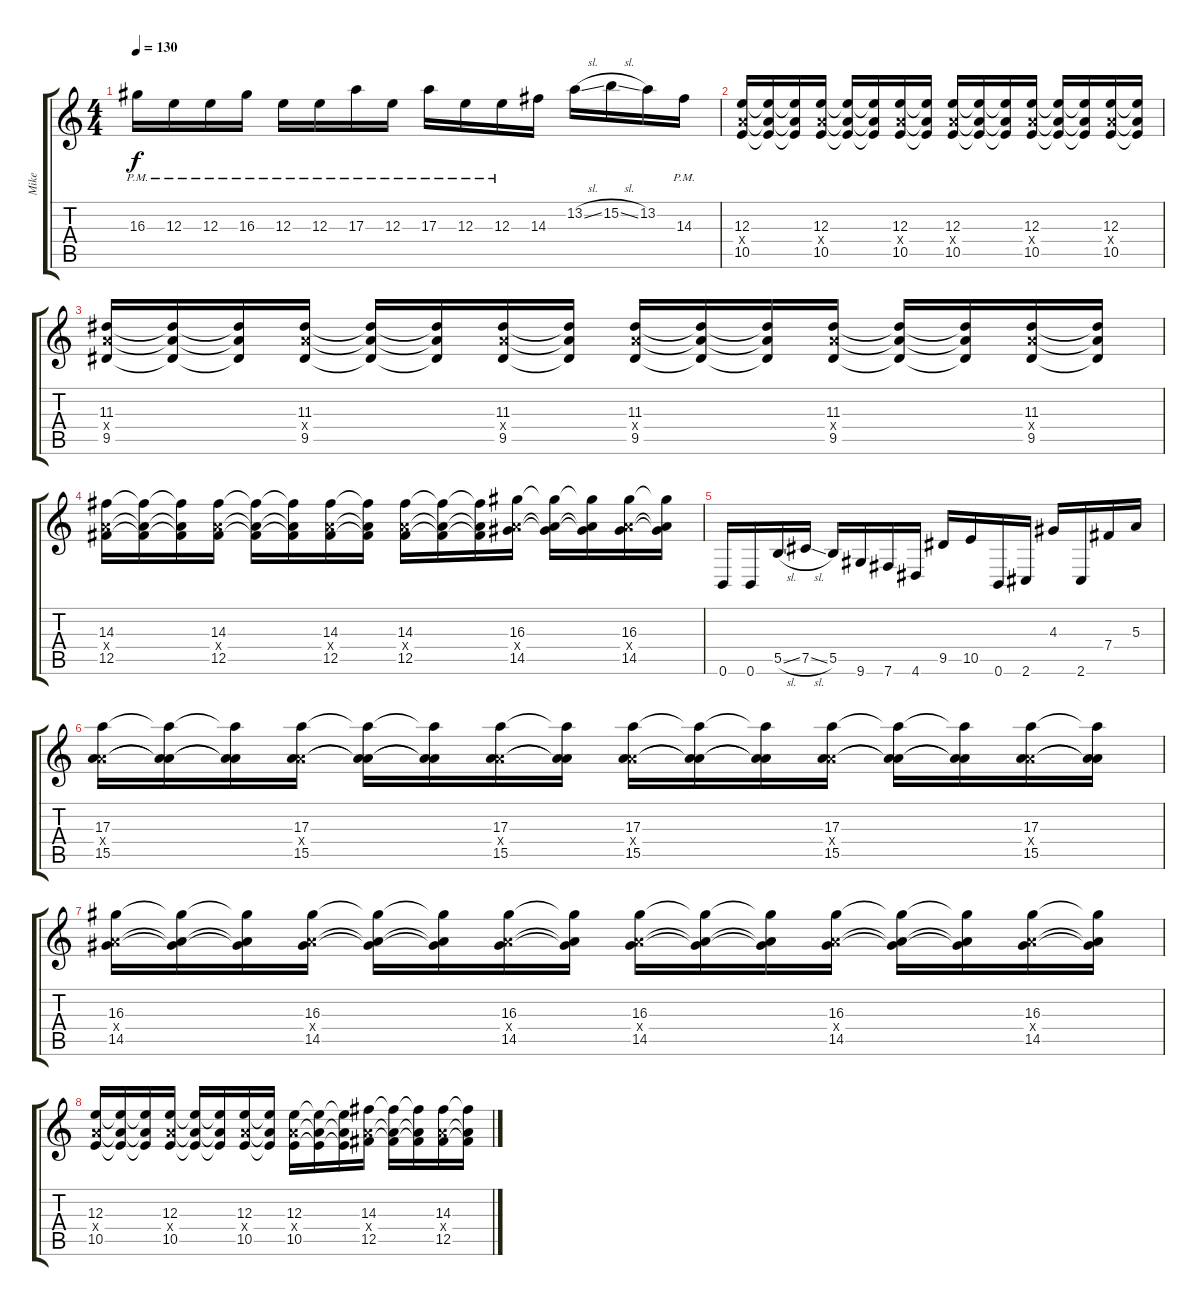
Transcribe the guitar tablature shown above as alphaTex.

\track ("Mike" "Mike") {instrument distortionguitar}
\staff {score tabs}
\tuning (Db4 Ab3 E3 B2 Gb2 B1) {hide}
\ts (4 4)
\tempo 130
\clef g2
\ks c
16.3{pm}.16{dy f} 12.3{pm}.16 12.3{pm}.16 16.3{pm}.16 12.3{pm}.16 12.3{pm}.16 17.3{pm}.16 12.3{pm}.16 17.3{pm}.16 12.3{pm}.16 12.3{pm}.16 14.3.16 13.2{sl}.16 15.2{sl}.16 13.2.16 14.3{pm}.16 |
(12.3 10.4{x} 10.5).16 (12.3{t} 10.4{t} 10.5{t}).16 (12.3{t} 10.4{t} 10.5{t}).16 (12.3 10.4{x} 10.5).16 (12.3{t} 10.4{t} 10.5{t}).16 (12.3{t} 10.4{t} 10.5{t}).16 (12.3 10.4{x} 10.5).16 (12.3{t} 10.4{t} 10.5{t}).16 (12.3 10.4{x} 10.5).16 (12.3{t} 10.4{t} 10.5{t}).16 (12.3{t} 10.4{t} 10.5{t}).16 (12.3 10.4{x} 10.5).16 (12.3{t} 10.4{t} 10.5{t}).16 (12.3{t} 10.4{t} 10.5{t}).16 (12.3 10.4{x} 10.5).16 (12.3{t} 10.4{t} 10.5{t}).16 |
(11.3 10.4{x} 9.5).16 (11.3{t} 10.4{t} 9.5{t}).16 (11.3{t} 10.4{t} 9.5{t}).16 (11.3 10.4{x} 9.5).16 (11.3{t} 10.4{t} 9.5{t}).16 (11.3{t} 10.4{t} 9.5{t}).16 (11.3 10.4{x} 9.5).16 (11.3{t} 10.4{t} 9.5{t}).16 (11.3 10.4{x} 9.5).16 (11.3{t} 10.4{t} 9.5{t}).16 (11.3{t} 10.4{t} 9.5{t}).16 (11.3 10.4{x} 9.5).16 (11.3{t} 10.4{t} 9.5{t}).16 (11.3{t} 10.4{t} 9.5{t}).16 (11.3 10.4{x} 9.5).16 (11.3{t} 10.4{t} 9.5{t}).16 |
(14.3 10.4{x} 12.5).16 (14.3{t} 10.4{t} 12.5{t}).16 (14.3{t} 10.4{t} 12.5{t}).16 (14.3 10.4{x} 12.5).16 (14.3{t} 10.4{t} 12.5{t}).16 (14.3{t} 10.4{t} 12.5{t}).16 (14.3 10.4{x} 12.5).16 (14.3{t} 10.4{t} 12.5{t}).16 (14.3 10.4{x} 12.5).16 (14.3{t} 10.4{t} 12.5{t}).16 (14.3{t} 10.4{t} 12.5{t}).16 (16.3 10.4{x} 14.5).16 (16.3{t} 10.4{t} 14.5{t}).16 (16.3{t} 10.4{t} 14.5{t}).16 (16.3 10.4{x} 14.5).16 (16.3{t} 10.4{t} 14.5{t}).16 |
0.6.16 0.6.16 5.5{sl}.16 7.5{sl}.16 5.5.16 9.6.16 7.6.16 4.6.16 9.5.16 10.5.16 0.6.16 2.6.16 4.3.16 2.6.16 7.4.16 5.3.16 |
(17.3 10.4{x} 15.5).16 (17.3{t} 10.4{t} 15.5{t}).16 (17.3{t} 10.4{t} 15.5{t}).16 (17.3 10.4{x} 15.5).16 (17.3{t} 10.4{t} 15.5{t}).16 (17.3{t} 10.4{t} 15.5{t}).16 (17.3 10.4{x} 15.5).16 (17.3{t} 10.4{t} 15.5{t}).16 (17.3 10.4{x} 15.5).16 (17.3{t} 10.4{t} 15.5{t}).16 (17.3{t} 10.4{t} 15.5{t}).16 (17.3 10.4{x} 15.5).16 (17.3{t} 10.4{t} 15.5{t}).16 (17.3{t} 10.4{t} 15.5{t}).16 (17.3 10.4{x} 15.5).16 (17.3{t} 10.4{t} 15.5{t}).16 |
(16.3 10.4{x} 14.5).16 (16.3{t} 10.4{t} 14.5{t}).16 (16.3{t} 10.4{t} 14.5{t}).16 (16.3 10.4{x} 14.5).16 (16.3{t} 10.4{t} 14.5{t}).16 (16.3{t} 10.4{t} 14.5{t}).16 (16.3 10.4{x} 14.5).16 (16.3{t} 10.4{t} 14.5{t}).16 (16.3 10.4{x} 14.5).16 (16.3{t} 10.4{t} 14.5{t}).16 (16.3{t} 10.4{t} 14.5{t}).16 (16.3 10.4{x} 14.5).16 (16.3{t} 10.4{t} 14.5{t}).16 (16.3{t} 10.4{t} 14.5{t}).16 (16.3 10.4{x} 14.5).16 (16.3{t} 10.4{t} 14.5{t}).16 |
(12.3 10.4{x} 10.5).16 (12.3{t} 10.4{t} 10.5{t}).16 (12.3{t} 10.4{t} 10.5{t}).16 (12.3 10.4{x} 10.5).16 (12.3{t} 10.4{t} 10.5{t}).16 (12.3{t} 10.4{t} 10.5{t}).16 (12.3 10.4{x} 10.5).16 (12.3{t} 10.4{t} 10.5{t}).16 (12.3 10.4{x} 10.5).16 (12.3{t} 10.4{t} 10.5{t}).16 (12.3{t} 10.4{t} 10.5{t}).16 (14.3 10.4{x} 12.5).16 (14.3{t} 10.4{t} 12.5{t}).16 (14.3{t} 10.4{t} 12.5{t}).16 (14.3 10.4{x} 12.5).16 (14.3{t} 10.4{t} 12.5{t}).16
